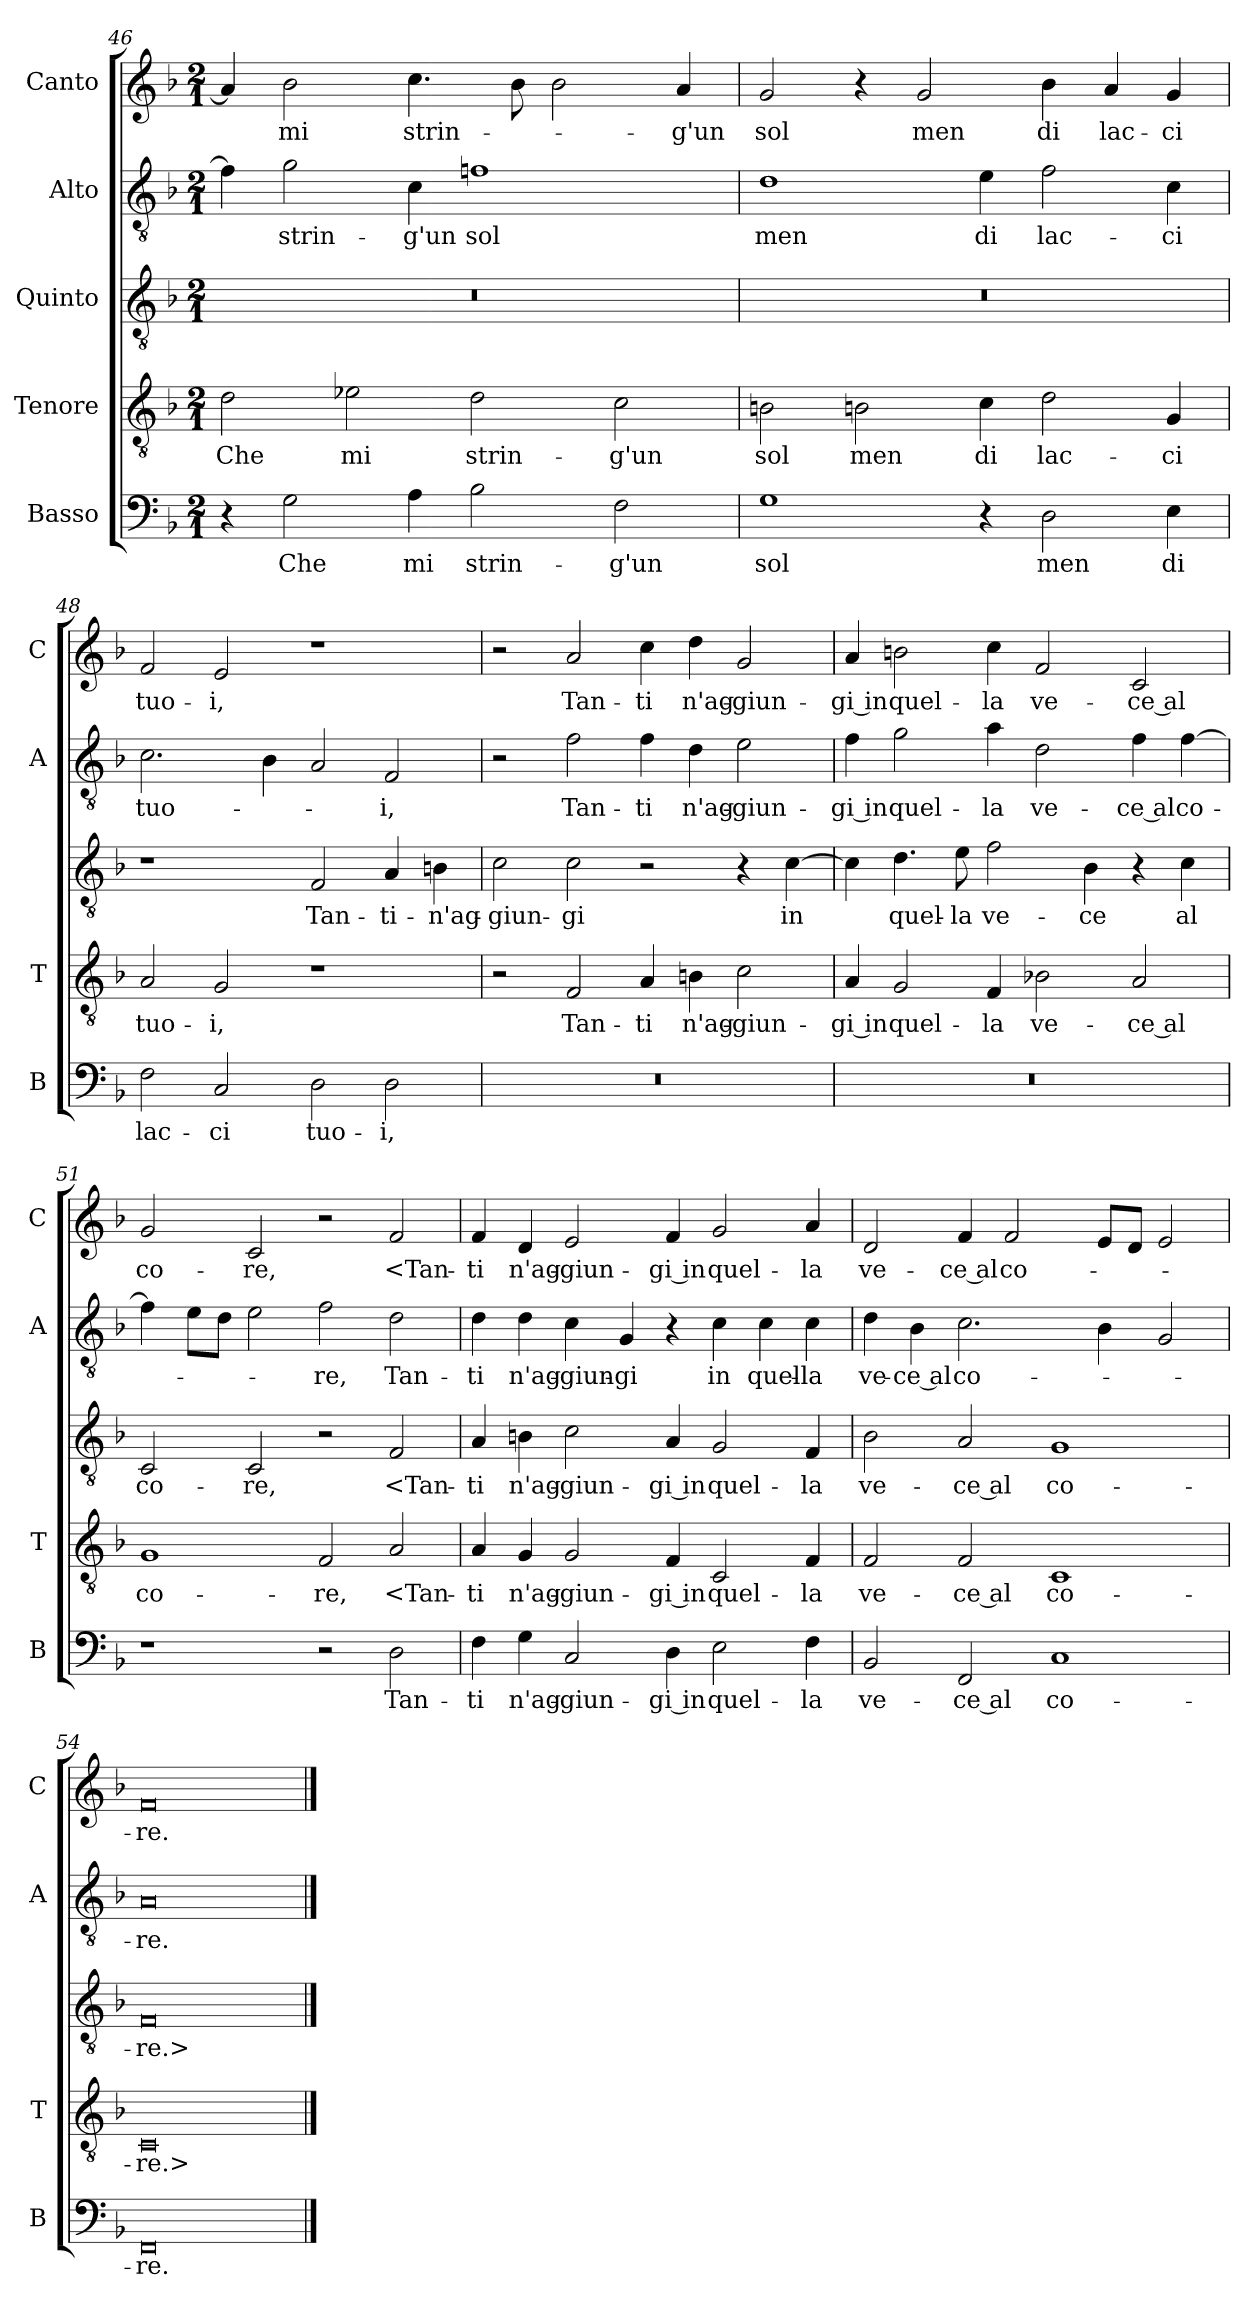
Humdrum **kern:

**kern	**text	**kern	**text	**kern	**text	**kern	**text	**kern	**text
*part5	*part5	*part4	*part4	*part3	*part3	*part2	*part2	*part1	*part1
*staff5	*staff5	*staff4	*staff4	*staff3	*staff3	*staff2	*staff2	*staff1	*staff1
*I"Basso	*	*I"Tenore	*	*I"Quinto	*	*I"Alto	*	*I"Canto	*
*I'B	*	*I'T	*	*	*	*I'A	*	*I'C	*
*clefF4	*	*clefGv2	*	*clefGv2	*	*clefGv2	*	*clefG2	*
*k[b-]	*	*k[b-]	*	*k[b-]	*	*k[b-]	*	*k[b-]	*
*M2/1	*	*M2/1	*	*M2/1	*	*M2/1	*	*M2/1	*
=46	=46	=46	=46	=46	=46	=46	=46	=46	=46
4r	.	2d	Che	0r	.	4f#]	.	4a]	.
2G	Che	.	.	.	.	2g	strin-	2b-	mi
.	.	2e-X	mi	.	.	.	.	.	.
4A	mi	.	.	.	.	4c	-g'un	4.cc	strin-
2B-	strin-	2d	strin-	.	.	1fn	sol	.	.
.	.	.	.	.	.	.	.	8b-	.
.	.	.	.	.	.	.	.	2b-	.
2F	-g'un	2c	-g'un	.	.	.	.	.	.
.	.	.	.	.	.	.	.	4a	-g'un
=47	=47	=47	=47	=47	=47	=47	=47	=47	=47
1G	sol	2Bn	sol	0r	.	1d	men	2g	sol
.	.	2Bn	men	.	.	.	.	4r	.
.	.	.	.	.	.	.	.	2g	men
4r	.	4c	di	.	.	4e	di	.	.
2D	men	2d	lac-	.	.	2f	lac-	4b-	di
.	.	.	.	.	.	.	.	4a	lac-
4E	di	4G	-ci	.	.	4c	-ci	4g	-ci
=48	=48	=48	=48	=48	=48	=48	=48	=48	=48
2F	lac-	2A	tuo-	1r	.	2.c	tuo-	2f	tuo-
2C	-ci	2G	-i,	.	.	.	.	2e	-i,
.	.	.	.	.	.	4B-	.	.	.
2D	tuo-	1r	.	2F	Tan-	2A	.	1r	.
2D	-i,	.	.	4A	-ti-	2F	-i,	.	.
.	.	.	.	4Bn	-n'ag-	.	.	.	.
=49	=49	=49	=49	=49	=49	=49	=49	=49	=49
0r	.	2r	.	2c	-giun-	2r	.	2r	.
.	.	2F	Tan-	2c	-gi	2f	Tan-	2a	Tan-
.	.	4A	-ti	2r	.	4f	-ti	4cc	-ti
.	.	4Bn	n'ag-	.	.	4d	n'ag-	4dd	n'ag-
.	.	2c	-giun-	4r	.	2e	-giun-	2g	-giun-
.	.	.	.	[4c	in	.	.	.	.
=50	=50	=50	=50	=50	=50	=50	=50	=50	=50
0r	.	4A	-gi in	4c]	.	4f	-gi in	4a	-gi in
.	.	2G	quel-	4.d	quel-	2g	quel-	2bn	quel-
.	.	.	.	8e	-la	.	.	.	.
.	.	4F	-la	2f	ve-	4a	-la	4cc	-la
.	.	2B-X	ve-	.	.	2d	ve-	2f	ve-
.	.	.	.	4B-	-ce	.	.	.	.
.	.	2A	-ce al	4r	.	4f	-ce al	2c	-ce al
.	.	.	.	4c	al	[4f	co-	.	.
=51	=51	=51	=51	=51	=51	=51	=51	=51	=51
1r	.	1G	co-	2C	co-	4f]	.	2g	co-
.	.	.	.	.	.	8eL	.	.	.
.	.	.	.	.	.	8dJ	.	.	.
.	.	.	.	2C	-re,	2e	.	2c	-re,
2r	.	2F	-re,	2r	.	2f	-re,	2r	.
2D	Tan-	2A	<Tan-	2F	<Tan-	2d	Tan-	2f	<Tan-
=52	=52	=52	=52	=52	=52	=52	=52	=52	=52
4F	-ti	4A	-ti	4A	-ti	4d	-ti	4f	-ti
4G	n'ag-	4G	n'ag-	4Bn	n'ag-	4d	n'ag-	4d	n'ag-
2C	-giun-	2G	-giun-	2c	-giun-	4c	-giun-	2e	-giun-
.	.	.	.	.	.	4G	-gi	.	.
4D	-gi in	4F	-gi in	4A	-gi in	4r	.	4f	-gi in
2E	quel-	2C	quel-	2G	quel-	4c	in	2g	quel-
.	.	.	.	.	.	4c	quel-	.	.
4F	-la	4F	-la	4F	-la	4c	-la	4a	-la
=53	=53	=53	=53	=53	=53	=53	=53	=53	=53
2BB-	ve-	2F	ve-	2B-	ve-	4d	ve-	2d	ve-
.	.	.	.	.	.	4B-	-ce al	.	.
2FF	-ce al	2F	-ce al	2A	-ce al	2.c	co-	4f	-ce al
.	.	.	.	.	.	.	.	2f	co-
1C	co-	1C	co-	1G	co-	.	.	.	.
.	.	.	.	.	.	4B-	.	8eL	.
.	.	.	.	.	.	.	.	8dJ	.
.	.	.	.	.	.	2G	.	2e	.
=54	=54	=54	=54	=54	=54	=54	=54	=54	=54
0FF	-re.	0C	-re.>	0F	-re.>	0A	-re.	0f	-re.
==	==	==	==	==	==	==	==	==	==
*-	*-	*-	*-	*-	*-	*-	*-	*-	*-
